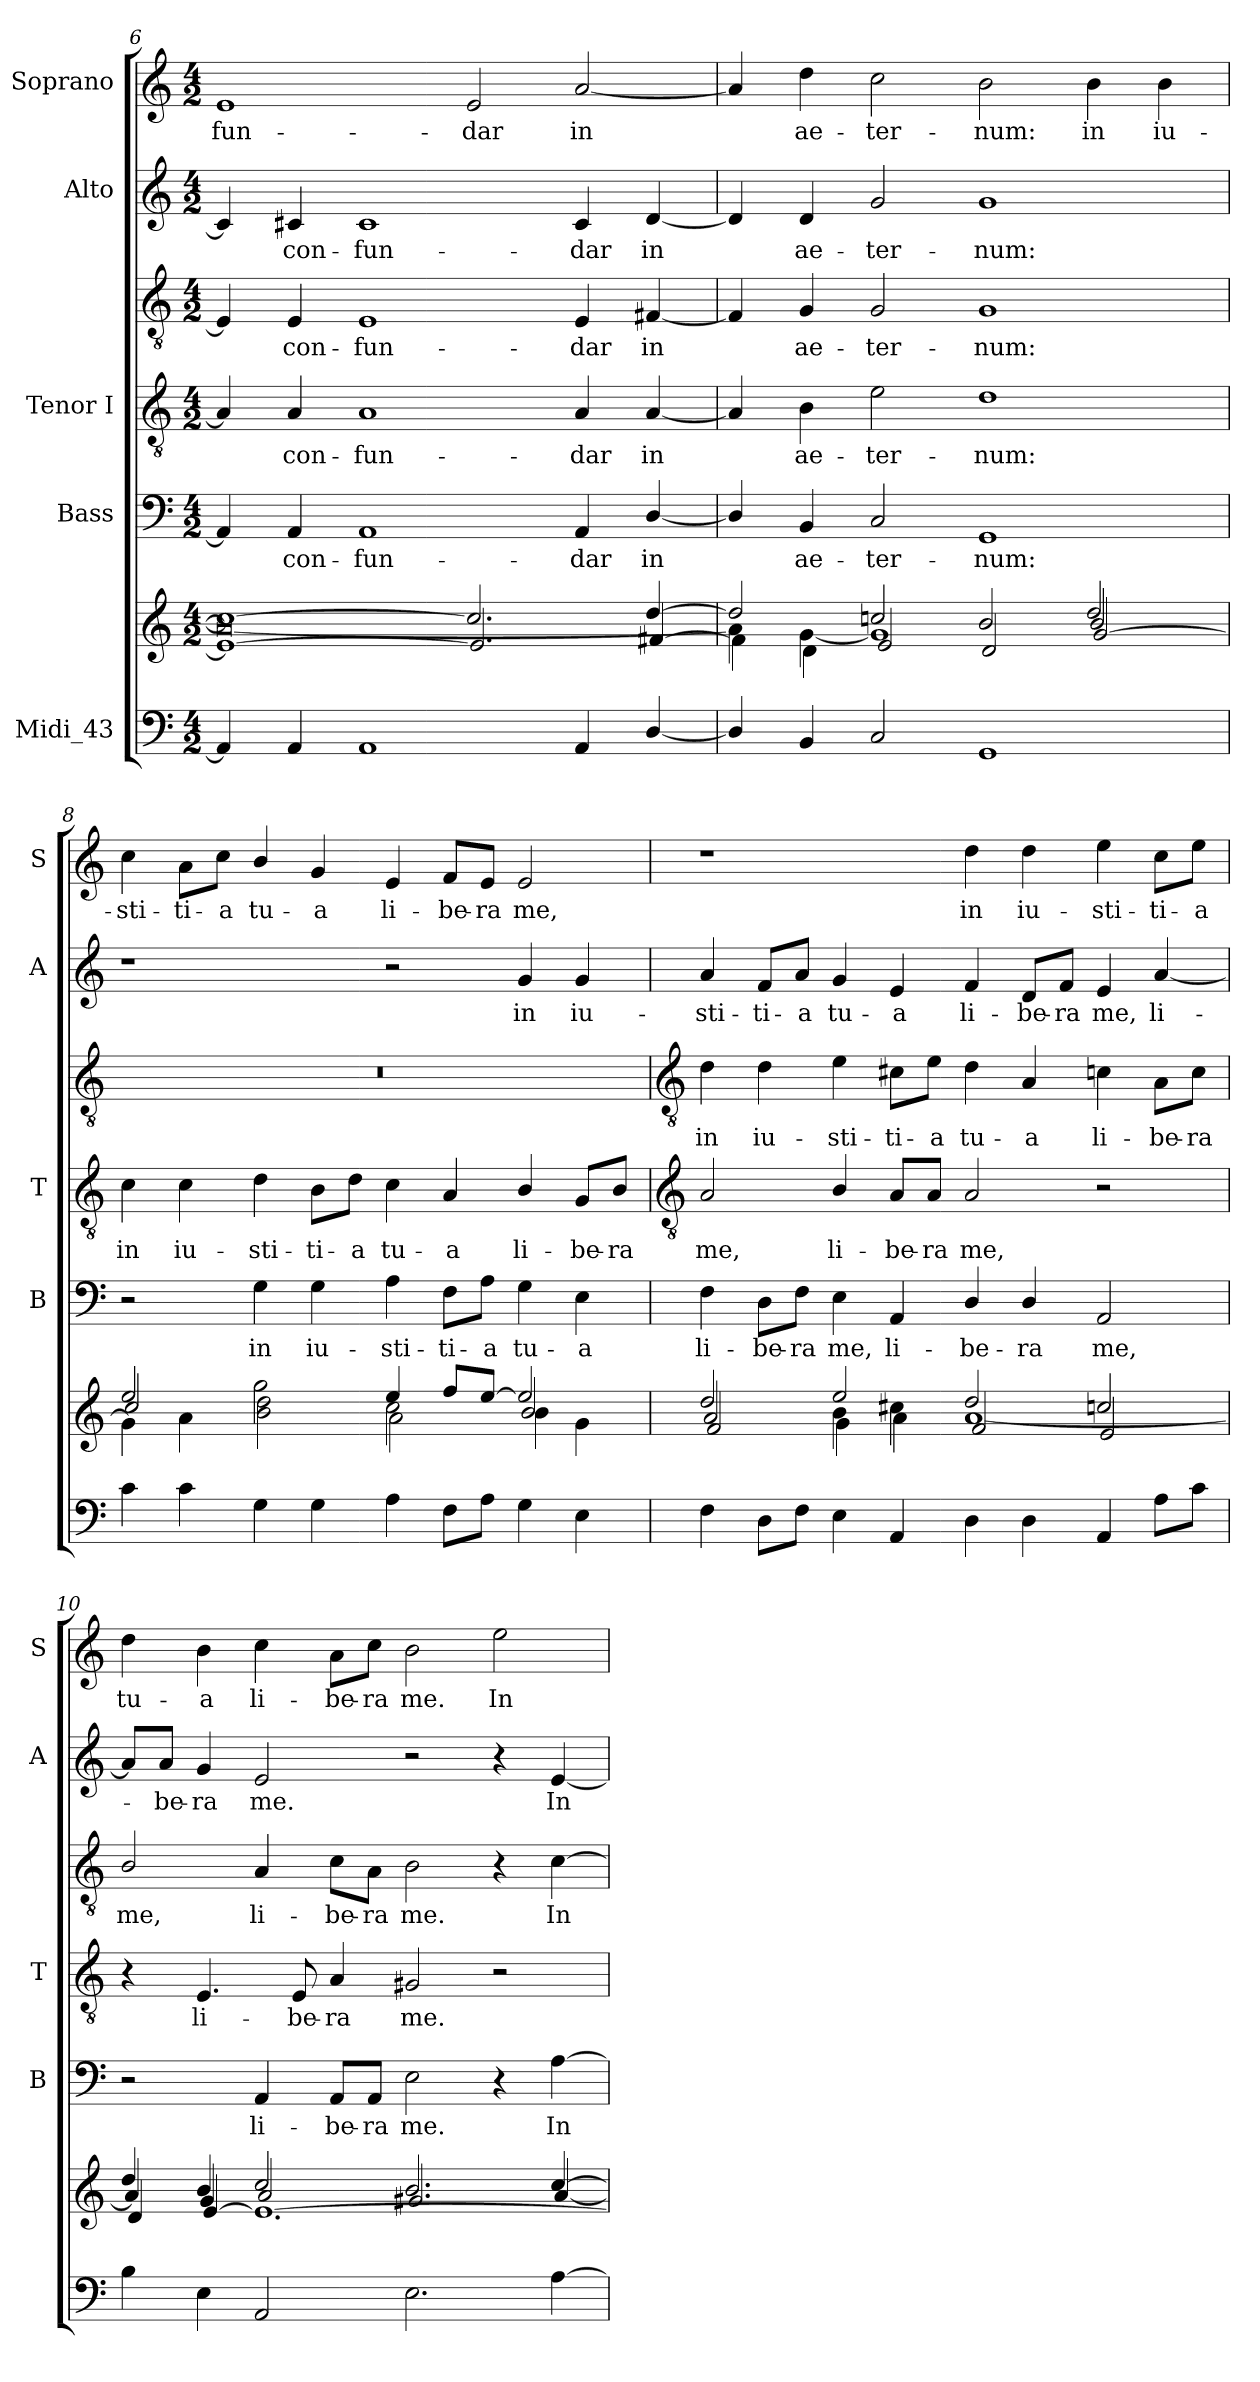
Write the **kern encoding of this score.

**kern	**kern	**kern	**text	**kern	**text	**kern	**text	**kern	**text	**kern	**text
*part5	*part5	*part4	*part4	*part3	*part3	*part3	*part3	*part2	*part2	*part1	*part1
*staff7	*staff6	*staff5	*staff5	*staff4	*staff4	*staff3	*staff3	*staff2	*staff2	*staff1	*staff1
*I"Midi_43	*	*I"Bass	*	*I"Tenor I	*	*	*	*I"Alto	*	*I"Soprano	*
*	*	*I'B	*	*I'T	*	*	*	*I'A	*	*I'S	*
*clefF4	*clefG2	*clefF4	*	*clefGv2	*	*clefGv2	*	*clefG2	*	*clefG2	*
*k[]	*k[]	*k[]	*	*k[]	*	*k[]	*	*k[]	*	*k[]	*
*C:	*C:	*C:	*	*C:	*	*C:	*	*C:	*	*C:	*
*M4/2	*M4/2	*M4/2	*	*M4/2	*	*M4/2	*	*M4/2	*	*M4/2	*
=6	=6	=6	=6	=6	=6	=6	=6	=6	=6	=6	=6
*	*^	*	*	*	*	*	*	*	*	*	*
*	*	*^	*	*	*	*	*	*	*	*	*	*
!	!	!	!	!	!	!	!	!	!	!	!	!	!LO:LY:b
4AA]	1cc#/_	0a\_	1e/_	4AA]	.	4A]	.	4E]	.	4c#]	.	1e	-fun-
!	!	!	!	!	!LO:LY:b	!	!LO:LY:b	!	!LO:LY:b	!	!LO:LY:b	!	!
4AA	.	.	.	4AA	con-	4A	con-	4E	con-	4c#	con-	.	.
!	!	!	!	!	!LO:LY:b	!	!LO:LY:b	!	!LO:LY:b	!	!LO:LY:b	!	!
1AA	.	.	.	1AA	-fun-	1A	-fun-	1E	-fun-	1c#	-fun-	.	.
!	!	!	!	!	!	!	!	!	!	!	!	!	!LO:LY:b
.	2.cc#/]	.	2.e/]	.	.	.	.	.	.	.	.	2e	-dar
!	!	!	!	!	!LO:LY:b	!	!LO:LY:b	!	!LO:LY:b	!	!LO:LY:b	!	!LO:LY:b
4AA	.	.	.	4AA	-dar	4A	-dar	4E	-dar	4c#	-dar	[2a	in
!	!	!	!	!	!LO:LY:b	!	!LO:LY:b	!	!LO:LY:b	!	!LO:LY:b	!	!
[4D/	[4dd/	.	[4f#X/	[4D/	in	[4A	in	[4F#X	in	[4d	in	.	.
=7	=7	=7	=7	=7	=7	=7	=7	=7	=7	=7	=7	=7	=7
4D/]	2dd/]	4a]	4f#\]	4D/]	.	4A]	.	4F#]	.	4d]	.	4a]	.
!	!	!	!	!	!LO:LY:b	!	!LO:LY:b	!	!LO:LY:b	!	!LO:LY:b	!	!LO:LY:b
4BB	.	[4g	4d\	4BB	ae-	4B	ae-	4G	ae-	4d	ae-	4dd	ae-
!	!	!	!	!	!LO:LY:b	!	!LO:LY:b	!	!LO:LY:b	!	!LO:LY:b	!	!LO:LY:b
2C	2ccn/	1g\]	2e/	2C	-ter-	2e	-ter-	2G	-ter-	2g	-ter-	2cc	-ter-
!	!	!	!	!	!LO:LY:b	!	!LO:LY:b	!	!LO:LY:b	!	!LO:LY:b	!	!LO:LY:b
1GG	2b/	.	2d/	1GG	-num:	1d	-num:	1G	-num:	1g	-num:	2b	-num:
!	!	!	!	!	!	!	!	!	!	!	!	!	!LO:LY:b
.	2dd/	2b/	[2g/	.	.	.	.	.	.	.	.	4b	in
!	!	!	!	!	!	!	!	!	!	!	!	!	!LO:LY:b
.	.	.	.	.	.	.	.	.	.	.	.	4b	iu-
=8	=8	=8	=8	=8	=8	=8	=8	=8	=8	=8	=8	=8	=8
!	!	!	!	!	!	!	!LO:LY:b	!	!	!	!	!	!LO:LY:b
4c	2ee/	2cc/	4g\]	2r	.	4c	in	0r	.	1r	.	4cc	-sti-
!	!	!	!	!	!	!	!LO:LY:b	!	!	!	!	!	!LO:LY:b
4c	.	.	4a\	.	.	4c	iu-	.	.	.	.	8a\L	-ti-
!	!	!	!	!	!	!	!	!	!	!	!	!	!LO:LY:b
.	.	.	.	.	.	.	.	.	.	.	.	8cc\J	-a
!	!	!	!	!	!LO:LY:b	!	!LO:LY:b	!	!	!	!	!	!LO:LY:b
4G	2gg\	2dd\	2b\	4G	in	4d	-sti-	.	.	.	.	4b/	tu-
!	!	!	!	!	!LO:LY:b	!	!LO:LY:b	!	!	!	!	!	!LO:LY:b
4G	.	.	.	4G	iu-	8B\L	-ti-	.	.	.	.	4g	-a
!	!	!	!	!	!	!	!LO:LY:b	!	!	!	!	!	!
.	.	.	.	.	.	8d\J	-a	.	.	.	.	.	.
!	!	!	!	!	!LO:LY:b	!	!LO:LY:b	!	!	!	!	!	!LO:LY:b
4A	4ee/	2cc\	2a\	4A	-sti-	4c	tu-	.	.	2r	.	4e	li-
!	!	!	!	!	!LO:LY:b	!	!LO:LY:b	!	!	!	!	!	!LO:LY:b
8FL	8ff/L	.	.	8F\L	-ti-	4A	-a	.	.	.	.	8f/L	-be-
!	!	!	!	!	!LO:LY:b	!	!	!	!	!	!	!	!LO:LY:b
8AJ	[8ee/J	.	.	8A\J	-a	.	.	.	.	.	.	8e/J	-ra
!	!	!	!	!	!LO:LY:b	!	!LO:LY:b	!	!	!	!LO:LY:b	!	!LO:LY:b
4G	2ee/]	2b/	4b\	4G	tu-	4B/	li-	.	.	4g	in	2e	me,
!	!	!	!	!	!LO:LY:b	!	!LO:LY:b	!	!	!	!LO:LY:b	!	!
4E	.	.	4g\	4E	-a	8G/L	-be-	.	.	4g	iu-	.	.
!	!	!	!	!	!	!	!LO:LY:b	!	!	!	!	!	!
.	.	.	.	.	.	8B/J	-ra	.	.	.	.	.	.
!!LO:LB:g=z
=9	=9	=9	=9	=9	=9	=9	=9	=9	=9	=9	=9	=9	=9
*	*	*	*	*	*	*clefGv2	*	*clefGv2	*	*	*	*	*
!	!	!	!	!	!LO:LY:b	!	!LO:LY:b	!	!LO:LY:b	!	!LO:LY:b	!	!
4F	2dd/	2a/	2f/	4F	li-	2A	me,	4d	in	4a	-sti-	1r	.
!	!	!	!	!	!LO:LY:b	!	!	!	!LO:LY:b	!	!LO:LY:b	!	!
8DL	.	.	.	8D\L	-be-	.	.	4d	iu-	8f/L	-ti-	.	.
!	!	!	!	!	!LO:LY:b	!	!	!	!	!	!LO:LY:b	!	!
8FJ	.	.	.	8F\J	-ra	.	.	.	.	8a/J	-a	.	.
!	!	!	!	!	!LO:LY:b	!	!LO:LY:b	!	!LO:LY:b	!	!LO:LY:b	!	!
4E	2ee/	4b	4g\	4E	me,	4B/	li-	4e	-sti-	4g	tu-	.	.
!	!	!	!	!	!LO:LY:b	!	!LO:LY:b	!	!LO:LY:b	!	!LO:LY:b	!	!
4AA	.	4cc#X	4a\	4AA	li-	8A/L	-be-	8c#X\L	-ti-	4e	-a	.	.
!	!	!	!	!	!	!	!LO:LY:b	!	!LO:LY:b	!	!	!	!
.	.	.	.	.	.	8A/J	-ra	8e\J	-a	.	.	.	.
!	!	!	!	!	!LO:LY:b	!	!LO:LY:b	!	!LO:LY:b	!	!LO:LY:b	!	!LO:LY:b
4D	2dd/	[1a\	2f/	4D/	-be-	2A	me,	4d	tu-	4f	li-	4dd	in
!	!	!	!	!	!LO:LY:b	!	!	!	!LO:LY:b	!	!LO:LY:b	!	!LO:LY:b
4D	.	.	.	4D/	-ra	.	.	4A	-a	8d/L	-be-	4dd	iu-
!	!	!	!	!	!	!	!	!	!	!	!LO:LY:b	!	!
.	.	.	.	.	.	.	.	.	.	8f/J	-ra	.	.
!	!	!	!	!	!LO:LY:b	!	!	!	!LO:LY:b	!	!LO:LY:b	!	!LO:LY:b
4AA	2ccn/	.	2e/	2AA	me,	2r	.	4cn	li-	4e	me,	4ee	-sti-
!	!	!	!	!	!	!	!	!	!LO:LY:b	!	!LO:LY:b	!	!LO:LY:b
8AL	.	.	.	.	.	.	.	8A\L	-be-	[4a	li-	8cc\L	-ti-
!	!	!	!	!	!	!	!	!	!LO:LY:b	!	!	!	!LO:LY:b
8cJ	.	.	.	.	.	.	.	8c\J	-ra	.	.	8ee\J	-a
=10	=10	=10	=10	=10	=10	=10	=10	=10	=10	=10	=10	=10	=10
!	!	!	!	!	!	!	!	!	!LO:LY:b	!	!	!	!LO:LY:b
4B	4dd/	4a/]	4d/	2r	.	4r	.	2B/	me,	8a/L]	.	4dd	tu-
!	!	!	!	!	!	!	!	!	!	!	!LO:LY:b	!	!
.	.	.	.	.	.	.	.	.	.	8a/J	be-	.	.
!	!	!	!	!	!	!	!LO:LY:b	!	!	!	!LO:LY:b	!	!LO:LY:b
4E	4b/	4g/	[4e/	.	.	4.E	li-	.	.	4g	-ra	4b	-a
!	!	!	!	!	!LO:LY:b	!	!	!	!LO:LY:b	!	!LO:LY:b	!	!LO:LY:b
2AA	2cc/	2a/	1.e\_	4AA	li-	.	.	4A	li-	2e	me.	4cc	li-
!	!	!	!	!	!	!	!LO:LY:b	!	!	!	!	!	!
.	.	.	.	.	.	8E	-be-	.	.	.	.	.	.
!	!	!	!	!	!LO:LY:b	!	!LO:LY:b	!	!LO:LY:b	!	!	!	!LO:LY:b
.	.	.	.	8AA/L	-be-	4A	-ra	8c\L	-be-	.	.	8a\L	-be-
!	!	!	!	!	!LO:LY:b	!	!	!	!LO:LY:b	!	!	!	!LO:LY:b
.	.	.	.	8AA/J	-ra	.	.	8A\J	-ra	.	.	8cc\J	-ra
!	!	!	!	!	!LO:LY:b	!	!LO:LY:b	!	!LO:LY:b	!	!	!	!LO:LY:b
2.E	2.b/	2.g#X/	.	2E	me.	2G#X	me.	2B	me.	2r	.	2b	me.
!	!	!	!	!	!	!	!	!	!	!	!	!	!LO:LY:b
.	.	.	.	4r	.	2r	.	4r	.	4r	.	2ee	In-
!	!	!	!	!	!LO:LY:b	!	!	!	!LO:LY:b	!	!LO:LY:b	!	!
[4A	[4cc/	[4a/	.	[4A	In-	.	.	[4c	In-	[4e	In-	.	.
*	*v	*v	*v	*	*	*	*	*	*	*	*	*	*
=	=	=	=	=	=	=	=	=	=	=	=
*-	*-	*-	*-	*-	*-	*-	*-	*-	*-	*-	*-
